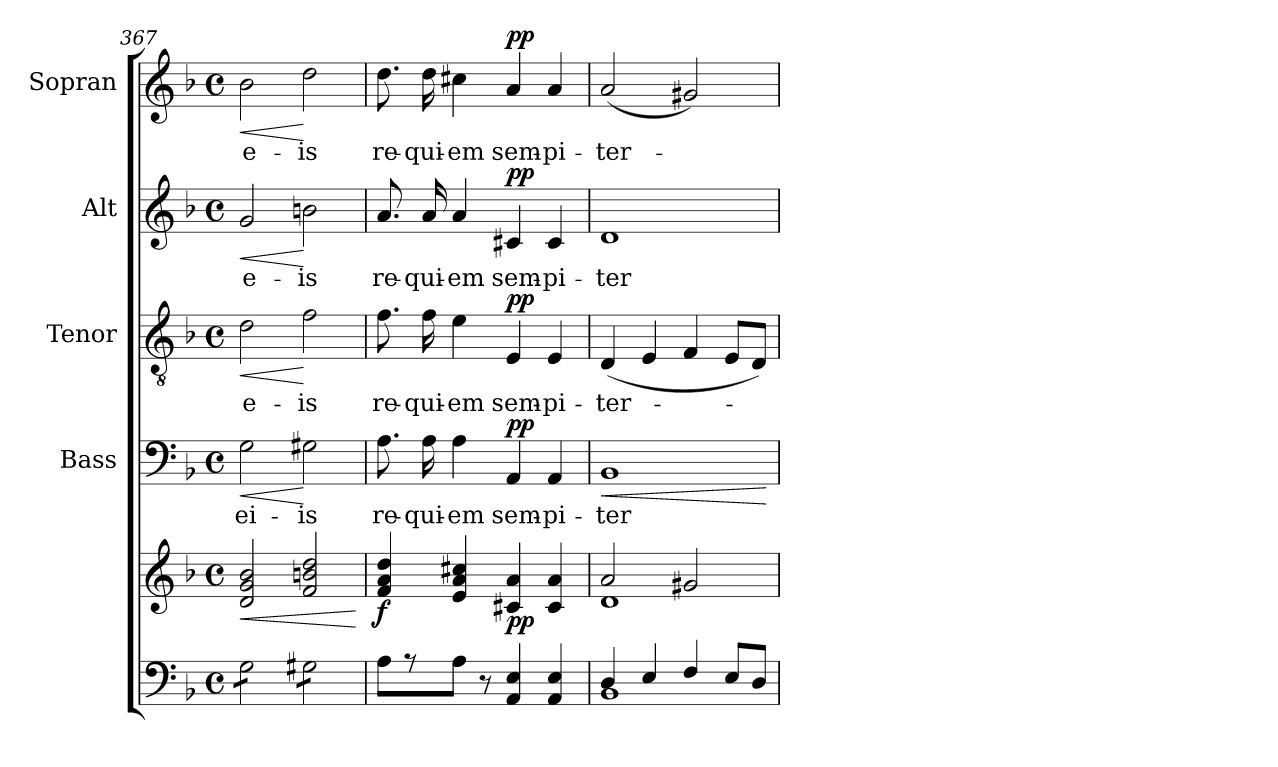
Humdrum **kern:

**kern	**kern	**dynam	**kern	**text	**dynam	**kern	**text	**dynam	**kern	**text	**dynam	**kern	**text	**dynam
*part5	*part5	*part5	*part4	*part4	*part4	*part3	*part3	*part3	*part2	*part2	*part2	*part1	*part1	*part1
*staff6	*staff5	*staff5/6	*staff4	*staff4	*staff4	*staff3	*staff3	*staff3	*staff2	*staff2	*staff2	*staff1	*staff1	*staff1
*	*	*	*I"Bass	*	*	*I"Tenor	*	*	*I"Alt	*	*	*I"Sopran	*	*
*	*	*	*I'B.	*	*	*I'T.	*	*	*I'A.	*	*	*I'S.	*	*
*clefF4	*clefG2	*	*clefF4	*	*	*clefGv2	*	*	*clefG2	*	*	*clefG2	*	*
*k[b-]	*k[b-]	*	*k[b-]	*	*	*k[b-]	*	*	*k[b-]	*	*	*k[b-]	*	*
*F:	*F:	*	*F:	*	*	*F:	*	*	*F:	*	*	*F:	*	*
*M4/4	*M4/4	*	*M4/4	*	*	*M4/4	*	*	*M4/4	*	*	*M4/4	*	*
*met(c)	*met(c)	*	*met(c)	*	*	*met(c)	*	*	*met(c)	*	*	*met(c)	*	*
=367	=367	=367	=367	=367	=367	=367	=367	=367	=367	=367	=367	=367	=367	=367
!	!	!LO:HP:b	!	!LO:LY:b	!LO:HP:b	!	!LO:LY:b	!LO:HP:b	!	!LO:LY:b	!LO:HP:b	!	!LO:LY:b	!LO:HP:b
*tremolo	*	*	*	*	*	*	*	*	*	*	*	*	*	*
8G\L	2d/ 2g/ 2b-/	<	2G\	ei-	<	2d\	e-	<	2g/	e-	<	2b-\	e-	<
8G\	.	.	.	.	.	.	.	.	.	.	.	.	.	.
8G\	.	.	.	.	.	.	.	.	.	.	.	.	.	.
8G\J	.	.	.	.	.	.	.	.	.	.	.	.	.	.
!	!	!	!	!LO:LY:b	!	!	!LO:LY:b	!	!	!LO:LY:b	!	!	!LO:LY:b	!
8G#X\L	2f/ 2bn/ 2dd/	.	2G#X\	-is	[	2f\	-is	[	2bn\	-is	[	2dd\	-is	[
8G#X\	.	.	.	.	.	.	.	.	.	.	.	.	.	.
8G#X\	.	.	.	.	.	.	.	.	.	.	.	.	.	.
8G#X\J	.	.	.	.	.	.	.	.	.	.	.	.	.	.
*Xtremolo	*	*	*	*	*	*	*	*	*	*	*	*	*	*
.	.	[	.	.	.	.	.	.	.	.	.	.	.	.
=368	=368	=368	=368	=368	=368	=368	=368	=368	=368	=368	=368	=368	=368	=368
!	!	!LO:DY:b	!	!LO:LY:b	!	!	!LO:LY:b	!	!	!LO:LY:b	!	!	!LO:LY:b	!
8A\L	4f/ 4a/ 4dd/	f	8.A\	re-	.	8.f\	re-	.	8.a/	re-	.	8.dd\	re-	.
8r	.	.	.	.	.	.	.	.	.	.	.	.	.	.
!	!	!	!	!LO:LY:b	!	!	!LO:LY:b	!	!	!LO:LY:b	!	!	!LO:LY:b	!
.	.	.	16A\	-qui-	.	16f\	-qui-	.	16a/	-qui-	.	16dd\	-qui-	.
!	!	!	!	!LO:LY:b	!	!	!LO:LY:b	!	!	!LO:LY:b	!	!	!LO:LY:b	!
8A\J	4e/ 4a/ 4cc#X/	.	4A\	-em	.	4e\	-em	.	4a/	-em	.	4cc#X\	-em	.
8r	.	.	.	.	.	.	.	.	.	.	.	.	.	.
!	!	!LO:DY:b	!	!LO:LY:b	!LO:DY:a	!	!LO:LY:b	!LO:DY:a	!	!LO:LY:b	!LO:DY:a	!	!LO:LY:b	!LO:DY:a
4AA/ 4E/	4c#X/ 4a/	pp	4AA/	sem-	pp	4E/	sem-	pp	4c#X/	sem-	pp	4a/	sem-	pp
!	!	!	!	!LO:LY:b	!	!	!LO:LY:b	!	!	!LO:LY:b	!	!	!LO:LY:b	!
4AA/ 4E/	4c#/ 4a/	.	4AA/	-pi-	.	4E/	-pi-	.	4c#/	-pi-	.	4a/	-pi-	.
=369	=369	=369	=369	=369	=369	=369	=369	=369	=369	=369	=369	=369	=369	=369
*^	*^	*	*	*	*	*	*	*	*	*	*	*	*	*
!	!	!	!	!	!	!LO:LY:b	!LO:HP:b	!	!LO:LY:b	!	!	!LO:LY:b	!	!	!LO:LY:b	!
4D/	1BB-	2a/	1d	.	1BB-	-ter-	<	(<4D/	-ter-	.	1d	-ter-	.	(<2a/	-ter-	.
4E/	.	.	.	.	.	.	.	4E/	.	.	.	.	.	.	.	.
4F/	.	2g#X/	.	.	.	.	.	4F/	.	.	.	.	.	2g#X/)	.	.
8E/L	.	.	.	.	.	.	.	8E/L	.	.	.	.	.	.	.	.
8D/J	.	.	.	.	.	.	.	8D/J)	.	.	.	.	.	.	.	.
*v	*v	*	*	*	*	*	*	*	*	*	*	*	*	*	*	*
*	*v	*v	*	*	*	*	*	*	*	*	*	*	*	*	*
.	.	.	.	.	[	.	.	.	.	.	.	.	.	.
=	=	=	=	=	=	=	=	=	=	=	=	=	=	=
*-	*-	*-	*-	*-	*-	*-	*-	*-	*-	*-	*-	*-	*-	*-
